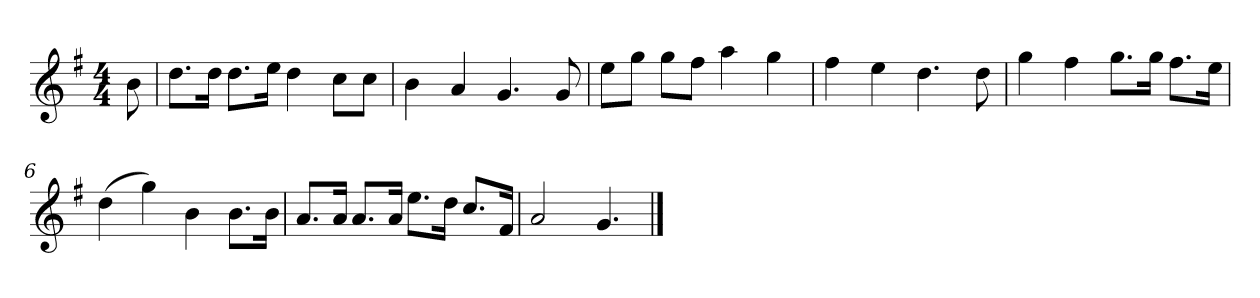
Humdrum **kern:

**kern
*part1
*staff1
*k[f#]
*M4/4
*MM120
=
8b
=1
8.ddL
16ddJk
8.ddL
16eeJk
4dd
8ccL
8ccJ
=2
4b
4a
4.g
8g
=3
8eeL
8ggJ
8ggL
8ff#J
4aa
4gg
=4
4ff#
4ee
4.dd
8dd
=5
4gg
4ff#
8.ggL
16ggJk
8.ff#L
16eeJk
=6
(4dd
4gg)
4b
8.bL
16bJk
=7
8.aL
16aJk
8.aL
16aJk
8.eeL
16ddJk
8.ccL
16f#Jk
=8
2a
4.g
==
*-
